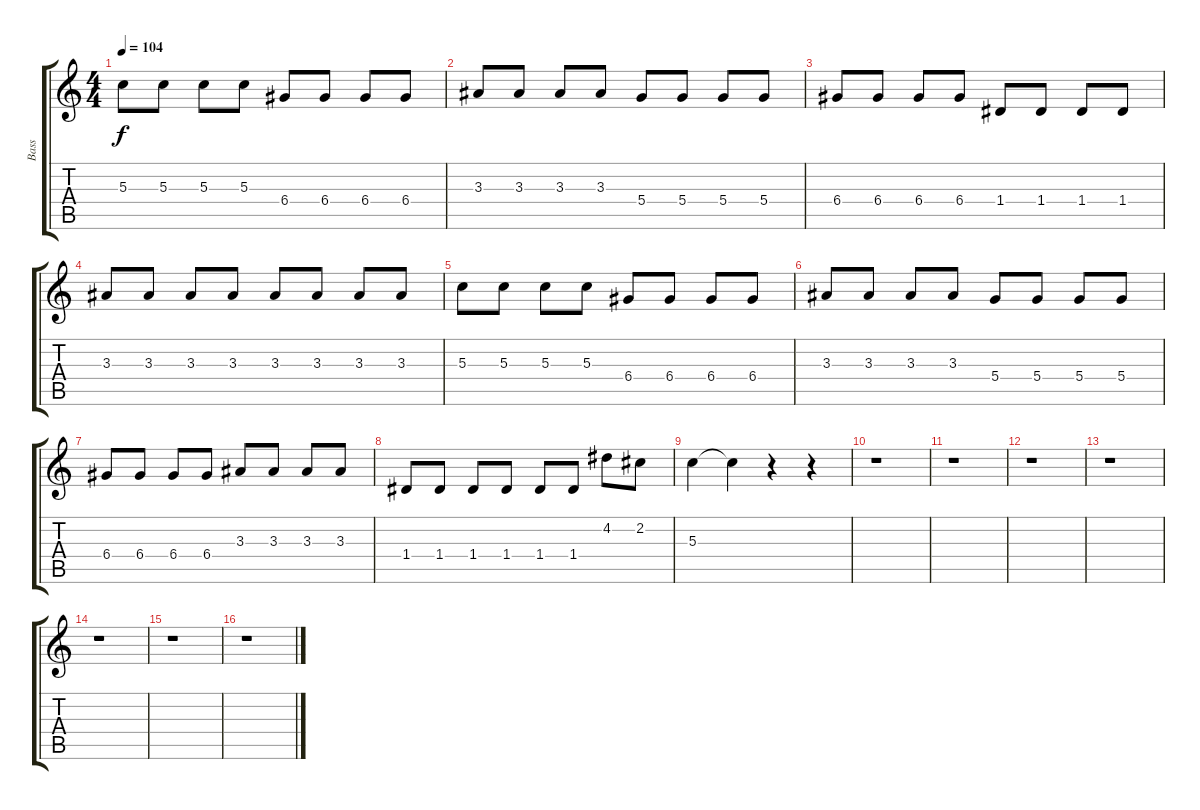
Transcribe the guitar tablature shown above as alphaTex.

\track ("Bass" "Bass") {instrument fretlessbass}
\staff {score tabs}
\tuning (E4 B3 G3 D3 A2 E2) {hide}
\ts (4 4)
\tempo 104
\clef g2
\ks c
5.3.8{dy f instrument fretlessbass} 5.3.8 5.3.8 5.3.8 6.4.8 6.4.8 6.4.8 6.4.8 |
3.3.8 3.3.8 3.3.8 3.3.8 5.4.8 5.4.8 5.4.8 5.4.8 |
6.4.8 6.4.8 6.4.8 6.4.8 1.4.8 1.4.8 1.4.8 1.4.8 |
3.3.8 3.3.8 3.3.8 3.3.8 3.3.8 3.3.8 3.3.8 3.3.8 |
5.3.8 5.3.8 5.3.8 5.3.8 6.4.8 6.4.8 6.4.8 6.4.8 |
3.3.8 3.3.8 3.3.8 3.3.8 5.4.8 5.4.8 5.4.8 5.4.8 |
6.4.8 6.4.8 6.4.8 6.4.8 3.3.8 3.3.8 3.3.8 3.3.8 |
1.4.8 1.4.8 1.4.8 1.4.8 1.4.8 1.4.8 4.2.8 2.2.8 |
5.3.4 5.3{t}.4 r.4 r.4 |
r.1 |
r.1 |
r.1 |
r.1 |
r.1 |
r.1 |
r.1
